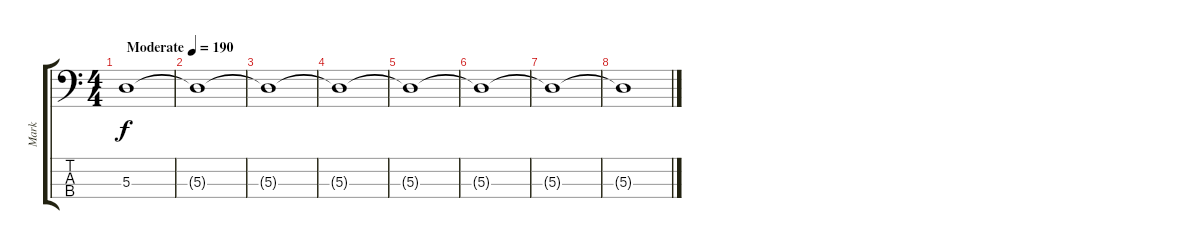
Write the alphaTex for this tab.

\track ("Mark" "Mark") {instrument electricbassfinger}
\staff {score tabs}
\tuning (G2 D2 A1 E1) {hide}
\ts (4 4)
\tempo (190 "Moderate")
\clef f4
\ks c
5.3.1{dy f instrument electricbassfinger} |
5.3{t}.1 |
5.3{t}.1 |
5.3{t}.1 |
5.3{t}.1 |
5.3{t}.1 |
5.3{t}.1 |
5.3{t}.1
